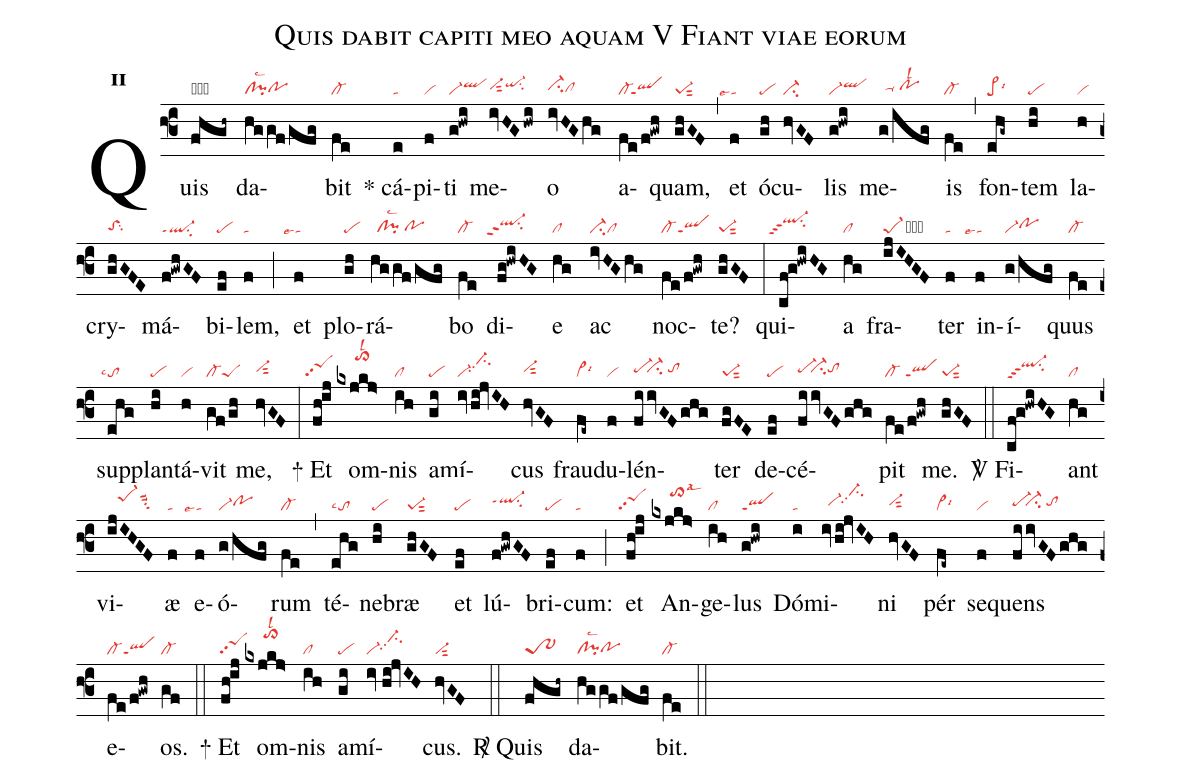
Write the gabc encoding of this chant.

name:Quis dabit capiti meo aquam V Fiant viae eorum;
office-part:re;
mode:2;
nabc-lines:1;
%%
initial-style: 1;
name: Quis dabit capiti meo aquam;
mode: 2;
office-part: Responsorium;
annotation: Resp.;
annotation: viii;
nabc-lines:1;
%%
(f3) Quis(fhgh~|obtr-~1) da(hggf/gfg|cl!pilsc2pohg)bit(fe|cl-) <sp>*</sp> cá(e|ta)pi(f|vi)ti(g!hwi|vi-qlhi) me(ivHG/hwi|vi-hhsut2qi-hisu2)o(ivHGhg|ci-hhclhg) a(fe/f!gwh|cl-`qlppt1)quam,(ghGF|pe-1sut2) (,) et(f|```talse4) ó(gh|pe)cu(hvGF|ci-)lis(g!hwi|vi-qlhi) me(g/ifg|//ta-hh/pohhlsl2)is(fe|cl-) (,) fon(ehg~|pe>lsi6)tem(hi|pe) la(h|vi)cry(ghGFE|toShgsu2)má(f!gwhGF|ql-ppt1su2)bi(ef|pe)lem,(f|ta) (;) et(f|```talse4) plo(gh|pe)rá(hggf/gfg|//cl!pilsc2/pohg)bo(fe|cl-) di(fg!hwiHG|```ql-hippt2su2)e(hg|cl) ac(ivHGhg|ci-cl) noc(fe/f!gwh|cl-qlppt1)te?(ghGF|pe-1sut2) (:) qui(cf!g!hwiHG|```ql-hjppt3su2)a(hg|cl) fra(ijIHGF|pe-1ssuu2su2)ter(f|ta) in(f|```talse4)í(g/hfg|vi-pohh)quus(fe|cl-) sup(ehg|``tolsc4)plan(hi|pe)tá(h|vi)vit(gf/gh|cl-peS) me,(hvGF|vi-hhsut2) (:)
<sp>+</sp> Et(fh!ij|``peShjpp2) om(kxjkj>|//////to>hmlsl2)nis(ih|cl) a(gi|pe)mí(iv/hi!jvIH|vi-/ci-hkpp2)cus(hvGF|vi-hhsut2) frau(fe~|vi>lsi6)du(f|vi)lén(fiivGFghg|pe-hh``vi-hhsu2/tohh)ter(fgFE|pe-1sut2) de(ef|pe)cé(fiivGFghg|pe-hh``vi-hhsu2tohh)pit(fe/f!gwh|cl-/qlppt1) me.(ghGF|pe-1sut2) (::)

<sp>V/</sp> Fi(cf!g!hwiHG|ql-hjppt3su2)ant(hg|cl) vi(ijIHGF|///pe-1hjsuu2su2)æ(f|ta) e(f|```talse4)ó(g/hfg|vi-pohh)rum(fe|cl-) (,) té(ehg|tolsc4)ne(hi|pe)bræ(ghGF|pe-1sut2) et(ef|pe) lú(f!gwhGF|ql-hippt1su2)bri(ef|pe)cum:(f|ta) (;) et(fh!ij|``peShjpp2) An(kxjkj>|//////to>hllsal3)ge(ih|cl)lus(g!hwi|qlppt1) Dó(i|ta)mi(iv/hi!jvIH|//vi-hh//ci-hlpp2)ni(hvGF|vi-hhsut2) pér(fe~|vi>lsi6) se(f|vi)quens(fiivGFghg|pe-hh``vi-hhsu2/tohh) e(fe/f!gwh|cl-qlppt1)os.(gf|cl-) (::)
<sp>+</sp> Et(fh!ij|peShjpp2) om(kxjkj>|//////to>hmlsl2)nis(ih|cl) a(gi|pe)mí(iv//hi!jvIH|vi-//ci-hkpp2)cus.(hvGF|vi-sut2) (::)

<sp>R/</sp> Quis(fhgh~|tr-~1) da(hggf/gfg|cl!pilsc2pohg)bit.(fe|cl-) (::)
